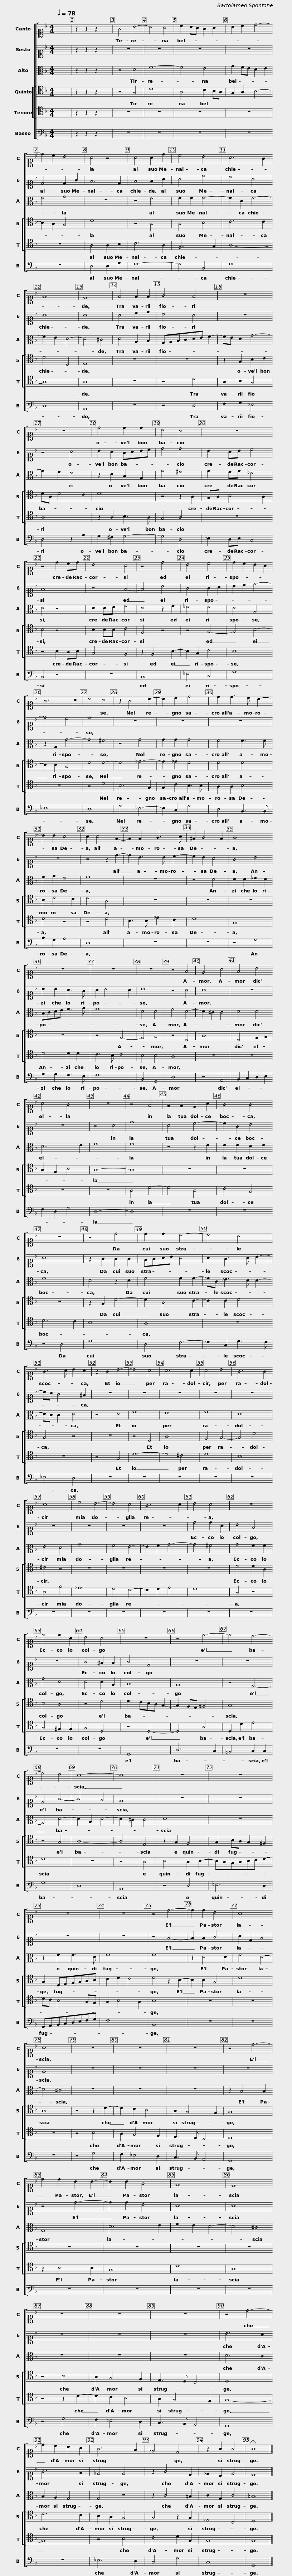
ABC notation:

X:1
%%score [ 1 2 3 [ 4 5 ] 6 ]
L:1/8
Q:1/4=78
M:4/4
I:linebreak $
K:F
V:1 alto1
V:2 alto1
V:3 alto
V:4 tenor
V:5 tenor
V:6 bass
V:1
 x8 | z2 z2 z2 x2 | G4 B4- | B4 A4 | c2 BA G2 A2 | %5
 B2 c2 d4- | d2 c2 B4 | A4 z4 | A4 A2 d2 |$ c4 B4 | %10
 A6 G2 | F8 | E8 | F4 F2 F2 | G4 F4 | %15
 z8 | z8 |$ d4 d2 d2 | B4 A4 | z8 | %20
 z4 d2 cd | B4 A4 | z4 d4 | B4 c4 |$ d2 c2 B2 A2 | %25
 G6 A2 | B4 A4 | z2 G4 B2- | B2 c2 d4 | d2 d3 c B2- | %30
 B2 B2 A4 | A2 A4 F2- |$ F2 F2 G3 A | ^F2 G4 F2 | G8 | %35
 z8 | z8 | z8 | z4 F4 | E4 A4 |$ %40
 F4 B4 | A4 G4 | z8 | z4 F4 | F2 F2 E2 A2 | %45
 G4 G4 | z8 | z4 d4 |$ d2 d2 c4- | c4 B4 | %50
 G3 A B2 A2 | z2 G2 B4- | B4 A4 | A6 A2 | A4 B4 | %55
 G6 G2 |$ A8 | c4 B4- | B4 A4 | G6 A2 | %60
 B4 A4 | z8 | d4 d2 A2 | B4 A4 | z8 |$ %65
 z4 d4- | d4 c4- | c4 B4 | A8- | A8 | %70
 z8 | z8 | z8 |$ z8 | z4 d4- | %75
 d2 d2 B4 | A8 | A8 | z8 | z8 |$ %80
 z8 | z4 d4- | d2 d2 B2 B2- | B2 B2 G4 | F8 | %85
 E8 | z8 |$ z8 | z8 | z4 d4- | %90
 d2 c2 B2 A2 | G6 F2 | _E4 D4 | z2 G2 G4 | !fermata!G8 |] %95
V:2
 x8 | z2 z2 z2 x2 | z8 | z8 | z8 | %5
 z8 | D4 D2 G2 | F6 D2 | F4 F2 A2 |$ A4 d4 | %10
 c4 A4 | A8 | A8 | A4 c2 d2 | B4 A4 | %15
 z8 | z4 A4 |$ B2 A2 GABc | d4 d4 | B2 AB c4 | %20
 F8 | z4 F4- | F4 B4 | G4 G2 A2 |$ B2 c2 d4- | %25
 d4 c4 | d8 | z8 | z8 | z8 | %30
 z8 | z4 z2 d2- |$ d2 B3 B c2- | c2 B2 A4 | G4 B4 | %35
 B2 B2 A3 G | A2 B4 A2 | B8 | z4 A4 | A8 |$ %40
 z8 | z8 | z4 A4 | d8 | A4 c4- | %45
 c2 G2 B4 | A8 | z2 G2 G2 G2 |$ FGAB A4 | A2 G3 A B2- | %50
 BA G4 ^F2 | z8 | z8 | z8 | z8 | %55
 z8 |$ z8 | z8 | z8 | z8 | %60
 d4 d2 A2 | B4 F4 | z8 | G4 ^F2 F2 | G4 D4 |$ %65
 z8 | z8 | D4 G4- | G4 F4 | E8 | %70
 z8 | z8 | z8 |$ z8 | z4 F4- | %75
 F2 F2 G4 | A2 D2 F4 | E8 | z8 | z8 |$ %80
 z8 | z8 | z4 d4- | d2 d2 B4 | A8 | %85
 A8 | z8 |$ z8 | z8 | B6 A2 | %90
 G6 F2 | _E4 E4 | z2 G4 D2 | _E2 C2 E4 | D8 |] %95
V:3
 x8 | z2 z2 z2 x2 | z4 D4 | F8- | F4 E4 | %5
 G2 FE D2 E2 | F4 G4 | z8 | z4 F4 |$ F2 F2 F4- | %10
 F2 C2 F4- | F2 E2 D4- | D4 ^C4 | D4 A,2 B,2 | G,A,B,CDE F2- | %15
 FE D2 G4- | G2 F2 E4 |$ z2 D2 B,2 G,2 | G4 ^F4 | G2 FG _E4 | %20
 D4 z4 | D2 DE F4 | D4 z2 F2 | _E4 E4 |$ D4 G,4 | %25
 z2 G,2 G4- | G4 ^F4 | z4 G4 | G2 G2 G4 | F4 F3 F | %30
 F2 G2 E4 | F8 |$ z8 | z4 D4 | D2 D2 _E2 D2 | %35
 B,CDE F3 G | F8 | D4 D4 | F4 D4- | D2 ^C2 C4 |$ %40
 D4 D4 | D6 E2 | F8 | F8 | z4 z2 E2 | %45
 E2 E2 D2 E2 | F8 | D4 z2 D2 |$ F4 F2 F2- | FC _E3 D D2- | %50
 DC C2 D4 | z4 D4 | F8 | E8 | F8 | %55
 D8 |$ E4 D4 | G8 | F4 E4- | E2 F2 G4- | %60
 G4 ^F4 | G4 F2 F2 | G4 D4 | D4 D2 A,2 | B,8 |$ %65
 A,8 | z4 G,4- | G,4 D4- | D2 A,2 D4- | D2 ^C2 C4 | %70
 D8 | z8 | z2 F2 F3 D |$ F8 | F8 | %75
 z2 D4 D2 | F4 D4- | D4 ^C4 | z8 | z8 |$ %80
 z8 | z2 B,4 B,2 | G,8 | D6 E2 | F2 E2 D4- | %85
 D4 ^C4 | z8 |$ z8 | z8 | D6 C2 | %90
 B,2 A,2 G,4 | G,4 z4 | z2 C4 =B,2 | C2 G,2 C4 | =B,8 |] %95
V:4
 x8 | z2 z2 z2 x2 | z4 G,4 | D8 | A,4 C2 B,A, | %5
 G,2 A,2 B,4- | B,2 A,2 G,4 | D8 | z4 A,4 |$ A,4 B,4 | %10
 C6 C2 | D4 D,4 | E,8 | z8 | z8 | %15
 z2 G,2 B,2 C2 | DA, D4 C2 |$ D8 | z4 z2 A,2 | G,A, B,4 A,2 | %20
 B,4 z4 | B,2 B,B, C4 | F,4 z4 | z4 G,4- |$ G,4 B,4- | %25
 B,2 B,2 G,4 | D4 D4- | D4 _E4- | E2 _E2 D4 | D4 D4 | %30
 B,2 D4 C2 | D4 A,4 |$ z8 | z8 | z8 | %35
 z8 | z4 F,4- | F,4 G,4 | z4 D,4 | A,8 |$ %40
 D,4 F,2 G,2 | A,2 F,2 B,4 | A,8- | A,8 | z8 | %45
 z8 | z8 | z2 G,2 D4- |$ D2 A,4 C2- | C2 C2 D4 | %50
 G,4 z4 | z8 | z4 D,4 | A,8 | F,4 G,4- | %55
 G,4 D4 |$ ^C4 z4 | z8 | z8 | z8 | %60
 z8 | D4 D2 A,2 | B,4 A,4 | z4 D4 | D3 CB,A, G,2- |$ %65
 G,2 F,E, ^F,4 | G,8 | z4 G,4 | A,8- | A,4 E,4 | %70
 z2 G,2 F,4 | G,2 B,A, G,2 ^F,2 | G,2 D,E,F,G,A,B, |$ C2 D2 C4 | D4 z2 B,2- | %75
 B,2 B,2 G,4 | D8 | A,8 | z4 z2 D2- | D2 C2 B,4 |$ %80
 A,2 G,4 F,2 | G,8 | z8 | z8 | z8 | %85
 z8 | z4 B,4 |$ A,2 G,4 F,2 | E,3 D, C,4 | D,8 | %90
 D6 C2 | B,2 A,2 G,4 | G,4 z2 G,2 | _E,4 C,4 | D,8 |] %95
V:5
 x8 | z2 z2 z2 x2 | z8 | z8 | z8 | %5
 z8 | z8 | A,4 A,2 B,2 | C6 A,2 |$ F,6 G,2 | %10
 A,8- | A,8 | A,8 | z8 | z4 D4 | %15
 A,2 B,2 G,4 | A,8 |$ z2 A,2 B,3 A, | G,4 A,4 | z8 | %20
 z4 B,2 A,B, | G,4 F,4 | z2 F,4 B,2- | B,2 G,2 C4 |$ B,8 | %25
 z8 | z4 D4 | B,6 G,2 | G,2 C2 B,3 B, | A,2 A,2 B,4 | %30
 D4 z4 | z4 D4 |$ B,3 B, _E2 C2 | D8 | G,8 | %35
 D4 D2 D2 | C3 B, C4 | B,4 B,4 | A,8 | z8 |$ %40
 z8 | z8 | z8 | A,4 D4- | D4 A,4 | %45
 C4 G,4 | D6 C2 | B,8 |$ A,8 | z8 | %50
 z8 | z4 G,4 | D8- | D4 ^C4 | D8 | %55
 B,8 |$ A,4 F4 | _E8 | D4 C4- | C2 D2 E4 | %60
 D8 | G,4 z4 | G,4 ^F,2 F,2 | G,4 D,4 | z4 D,4- |$ %65
 D,4 A,4 | D,2 D2 E4 | D8 | z8 | z4 A,4 | %70
 B,4 A,2 B,2- | B,A,G,A,B,C D2- | DC B,4 A,G, |$ A,2 B,4 A,2 | B,8 | %75
 z8 | z8 | z8 | z4 B,4 | A,2 G,4 F,2 |$ %80
 E,3 D, C,4 | D,8 | z2 B,4 B,2 | G,8 | D8 | %85
 A,8 | z4 z2 D2- |$ D2 C2 B,4 | A,2 G,4 F,2 | G,8- | %90
 G,8 | z4 B,4 | C4 D2 G,2 | G,8 | G,8 |] %95
V:6
 x8 | z2 z2 z2 x2 | z8 | z8 | z8 | %5
 z8 | z8 | D,4 D,2 G,2 | F,8- |$ F,4 B,,4 | %10
 F,8 | D,8 | A,,8 | z8 | z4 D,4 | %15
 F,2 G,2 _E,4 | D,4 z2 A,2 |$ G,2 ^F,2 G,4- | G,4 D,4 | _E,2 D,E, C,4 | %20
 B,,4 z4 | z8 | B,,8 | _E,4 C,4 |$ G,8 | %25
 _E,8 | D,8 | G,4 _E,4- | E,2 C,2 G,4 | D,4 B,,3 B,, | %30
 B,2 G,2 A,4 | D,8 |$ z8 | z8 | z4 G,4 | %35
 G,2 G,2 F,3 E, | F,8 | B,,4 G,,4 | D,8 | z4 A,,4 |$ %40
 B,,2 C,2 D,2 E,2 | F,2 D,2 G,4 | D,8- | D,8 | z8 | %45
 z8 | z4 D,4 | G,8 |$ D,4 F,4- | F,2 C,2 G,3 F, | %50
 _E,4 D,4 | z8 | z8 | z8 | z8 | %55
 z8 |$ z8 | z8 | z8 | z8 | %60
 z8 | z8 | z8 | z8 | G,,8 |$ %65
 D,6 C,2 | =B,,4 C,2 C,2 | G,8 | D,8 | A,,8 | %70
 z4 D,4 | _E,6 D,2 | G,,A,,B,,C,D,E,F,G, |$ F,8 | B,,8 | %75
 z8 | z8 | z8 | z4 G,4 | F,2 _E,4 D,2 |$ %80
 C,3 B,, A,,4 | G,,8 | z8 | z8 | z8 | %85
 z8 | z4 G,4 |$ F,2 _E,4 D,2 | C,3 B,, A,,4 | G,,8 | %90
 z8 | _E,6 D,2 | C,4 G,4 | C,8 | G,,8 |] %95
